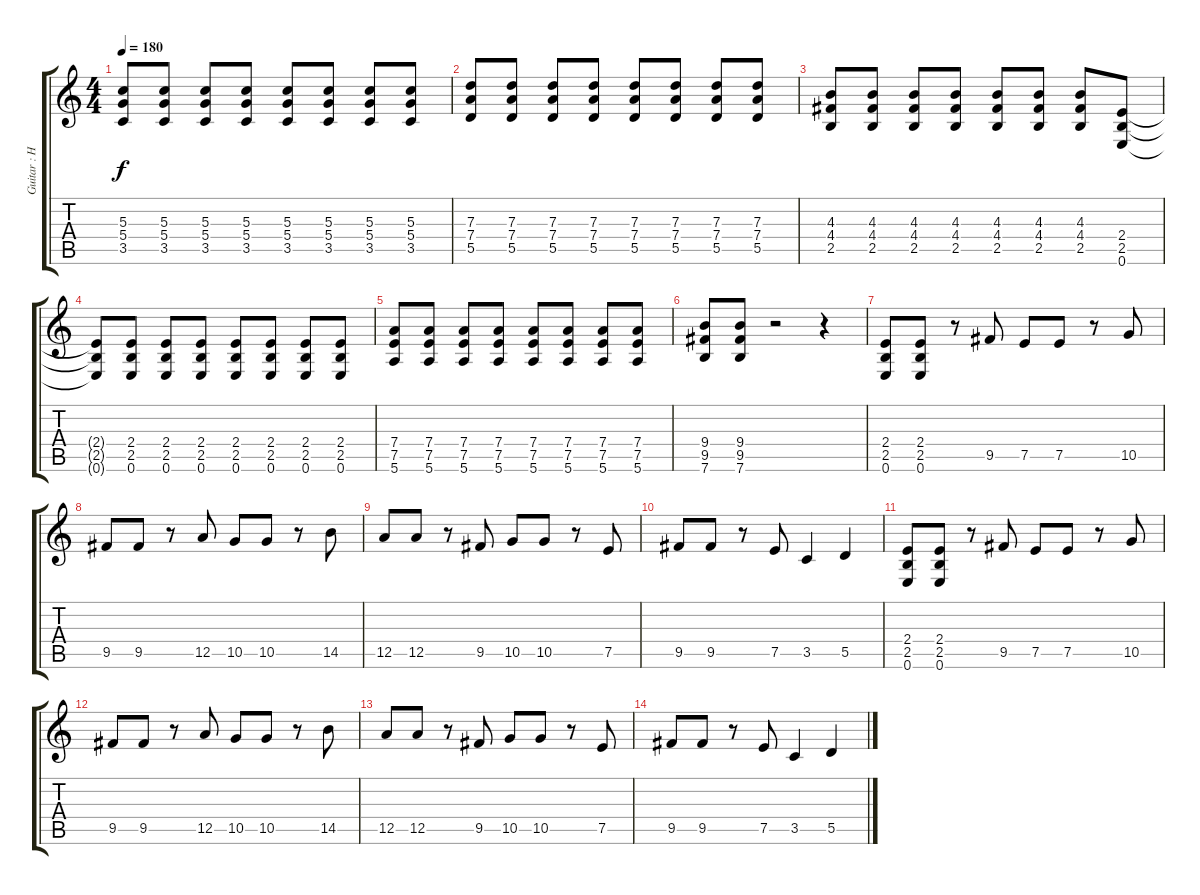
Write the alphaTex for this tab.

\track ("Guitar : Hirasawa Yui" "Guitar : H") {instrument distortionguitar}
\staff {score tabs}
\tuning (E4 B3 G3 D3 A2 E2) {hide}
\ts (4 4)
\tempo 180
\clef g2
\ks c
(5.3 5.4 3.5).8{dy f} (5.3 5.4 3.5).8 (5.3 5.4 3.5).8 (5.3 5.4 3.5).8 (5.3 5.4 3.5).8 (5.3 5.4 3.5).8 (5.3 5.4 3.5).8 (5.3 5.4 3.5).8 |
(7.3 7.4 5.5).8 (7.3 7.4 5.5).8 (7.3 7.4 5.5).8 (7.3 7.4 5.5).8 (7.3 7.4 5.5).8 (7.3 7.4 5.5).8 (7.3 7.4 5.5).8 (7.3 7.4 5.5).8 |
(4.3 4.4 2.5).8 (4.3 4.4 2.5).8 (4.3 4.4 2.5).8 (4.3 4.4 2.5).8 (4.3 4.4 2.5).8 (4.3 4.4 2.5).8 (4.3 4.4 2.5).8 (2.4 2.5 0.6).8 |
(2.4{t} 2.5{t} 0.6{t}).8 (2.4 2.5 0.6).8 (2.4 2.5 0.6).8 (2.4 2.5 0.6).8 (2.4 2.5 0.6).8 (2.4 2.5 0.6).8 (2.4 2.5 0.6).8 (2.4 2.5 0.6).8 |
(7.4 7.5 5.6).8 (7.4 7.5 5.6).8 (7.4 7.5 5.6).8 (7.4 7.5 5.6).8 (7.4 7.5 5.6).8 (7.4 7.5 5.6).8 (7.4 7.5 5.6).8 (7.4 7.5 5.6).8 |
(9.4 9.5 7.6).8 (9.4 9.5 7.6).8 r.2 r.4 |
(2.4 2.5 0.6).8 (2.4 2.5 0.6).8 r.8 9.5.8 7.5.8 7.5.8 r.8 10.5.8 |
9.5.8 9.5.8 r.8 12.5.8 10.5.8 10.5.8 r.8 14.5.8 |
12.5.8 12.5.8 r.8 9.5.8 10.5.8 10.5.8 r.8 7.5.8 |
9.5.8 9.5.8 r.8 7.5.8 3.5.4 5.5.4 |
(2.4 2.5 0.6).8 (2.4 2.5 0.6).8 r.8 9.5.8 7.5.8 7.5.8 r.8 10.5.8 |
9.5.8 9.5.8 r.8 12.5.8 10.5.8 10.5.8 r.8 14.5.8 |
12.5.8 12.5.8 r.8 9.5.8 10.5.8 10.5.8 r.8 7.5.8 |
9.5.8 9.5.8 r.8 7.5.8 3.5.4 5.5.4
